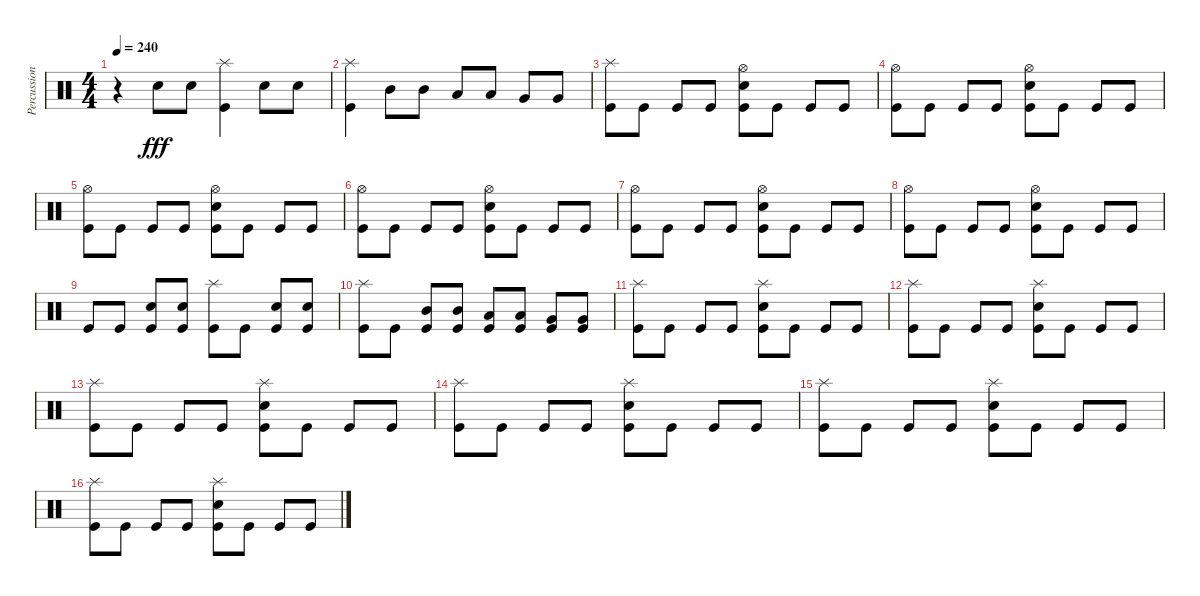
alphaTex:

\track ("Percussions" "Percussion") {instrument percussion}
\staff {score}
\articulation defaults
\ts (4 4)
\tempo 240
\clef neutral
\ks c
r.4{dy fff} "Electric Snare (hit)".8 "Electric Snare (hit)".8 ("Kick (hit)" "Splash (hit)").4 "Electric Snare (hit)".8 "Electric Snare (hit)".8 |
("Kick (hit)" "Splash (hit)").4 "Mid Tom (hit)".8 "Mid Tom (hit)".8 "Low Tom (hit)".8 "Low Tom (hit)".8 "Very Low Tom (hit)".8 "Very Low Tom (hit)".8 |
("Kick (hit)" "Splash (hit)").8 "Kick (hit)".8 "Kick (hit)".8 "Kick (hit)".8 ("Kick (hit)" "Electric Snare (hit)" "Hi-Hat (open)").8 "Kick (hit)".8 "Kick (hit)".8 "Kick (hit)".8 |
("Kick (hit)" "Hi-Hat (open)").8 "Kick (hit)".8 "Kick (hit)".8 "Kick (hit)".8 ("Kick (hit)" "Electric Snare (hit)" "Hi-Hat (open)").8 "Kick (hit)".8 "Kick (hit)".8 "Kick (hit)".8 |
("Kick (hit)" "Hi-Hat (open)").8 "Kick (hit)".8 "Kick (hit)".8 "Kick (hit)".8 ("Kick (hit)" "Electric Snare (hit)" "Hi-Hat (open)").8 "Kick (hit)".8 "Kick (hit)".8 "Kick (hit)".8 |
("Kick (hit)" "Hi-Hat (open)").8 "Kick (hit)".8 "Kick (hit)".8 "Kick (hit)".8 ("Kick (hit)" "Electric Snare (hit)" "Hi-Hat (open)").8 "Kick (hit)".8 "Kick (hit)".8 "Kick (hit)".8 |
("Kick (hit)" "Hi-Hat (open)").8 "Kick (hit)".8 "Kick (hit)".8 "Kick (hit)".8 ("Kick (hit)" "Electric Snare (hit)" "Hi-Hat (open)").8 "Kick (hit)".8 "Kick (hit)".8 "Kick (hit)".8 |
("Kick (hit)" "Hi-Hat (open)").8 "Kick (hit)".8 "Kick (hit)".8 "Kick (hit)".8 ("Kick (hit)" "Electric Snare (hit)" "Hi-Hat (open)").8 "Kick (hit)".8 "Kick (hit)".8 "Kick (hit)".8 |
"Kick (hit)".8 "Kick (hit)".8 ("Kick (hit)" "Electric Snare (hit)").8 ("Kick (hit)" "Electric Snare (hit)").8 ("Kick (hit)" "Splash (hit)").8 "Kick (hit)".8 ("Kick (hit)" "Electric Snare (hit)").8 ("Kick (hit)" "Electric Snare (hit)").8 |
("Kick (hit)" "Splash (hit)").8 "Kick (hit)".8 ("Kick (hit)" "Mid Tom (hit)").8 ("Kick (hit)" "Mid Tom (hit)").8 ("Kick (hit)" "Low Tom (hit)").8 ("Kick (hit)" "Low Tom (hit)").8 ("Kick (hit)" "Very Low Tom (hit)").8 ("Kick (hit)" "Very Low Tom (hit)").8 |
("Kick (hit)" "Splash (hit)").8 "Kick (hit)".8 "Kick (hit)".8 "Kick (hit)".8 ("Kick (hit)" "Electric Snare (hit)" "Splash (hit)").8 "Kick (hit)".8 "Kick (hit)".8 "Kick (hit)".8 |
("Kick (hit)" "Splash (hit)").8 "Kick (hit)".8 "Kick (hit)".8 "Kick (hit)".8 ("Kick (hit)" "Electric Snare (hit)" "Splash (hit)").8 "Kick (hit)".8 "Kick (hit)".8 "Kick (hit)".8 |
("Kick (hit)" "Splash (hit)").8 "Kick (hit)".8 "Kick (hit)".8 "Kick (hit)".8 ("Kick (hit)" "Electric Snare (hit)" "Splash (hit)").8 "Kick (hit)".8 "Kick (hit)".8 "Kick (hit)".8 |
("Kick (hit)" "Splash (hit)").8 "Kick (hit)".8 "Kick (hit)".8 "Kick (hit)".8 ("Kick (hit)" "Electric Snare (hit)" "Splash (hit)").8 "Kick (hit)".8 "Kick (hit)".8 "Kick (hit)".8 |
("Kick (hit)" "Splash (hit)").8 "Kick (hit)".8 "Kick (hit)".8 "Kick (hit)".8 ("Kick (hit)" "Electric Snare (hit)" "Splash (hit)").8 "Kick (hit)".8 "Kick (hit)".8 "Kick (hit)".8 |
("Kick (hit)" "Splash (hit)").8 "Kick (hit)".8 "Kick (hit)".8 "Kick (hit)".8 ("Kick (hit)" "Electric Snare (hit)" "Splash (hit)").8 "Kick (hit)".8 "Kick (hit)".8 "Kick (hit)".8
